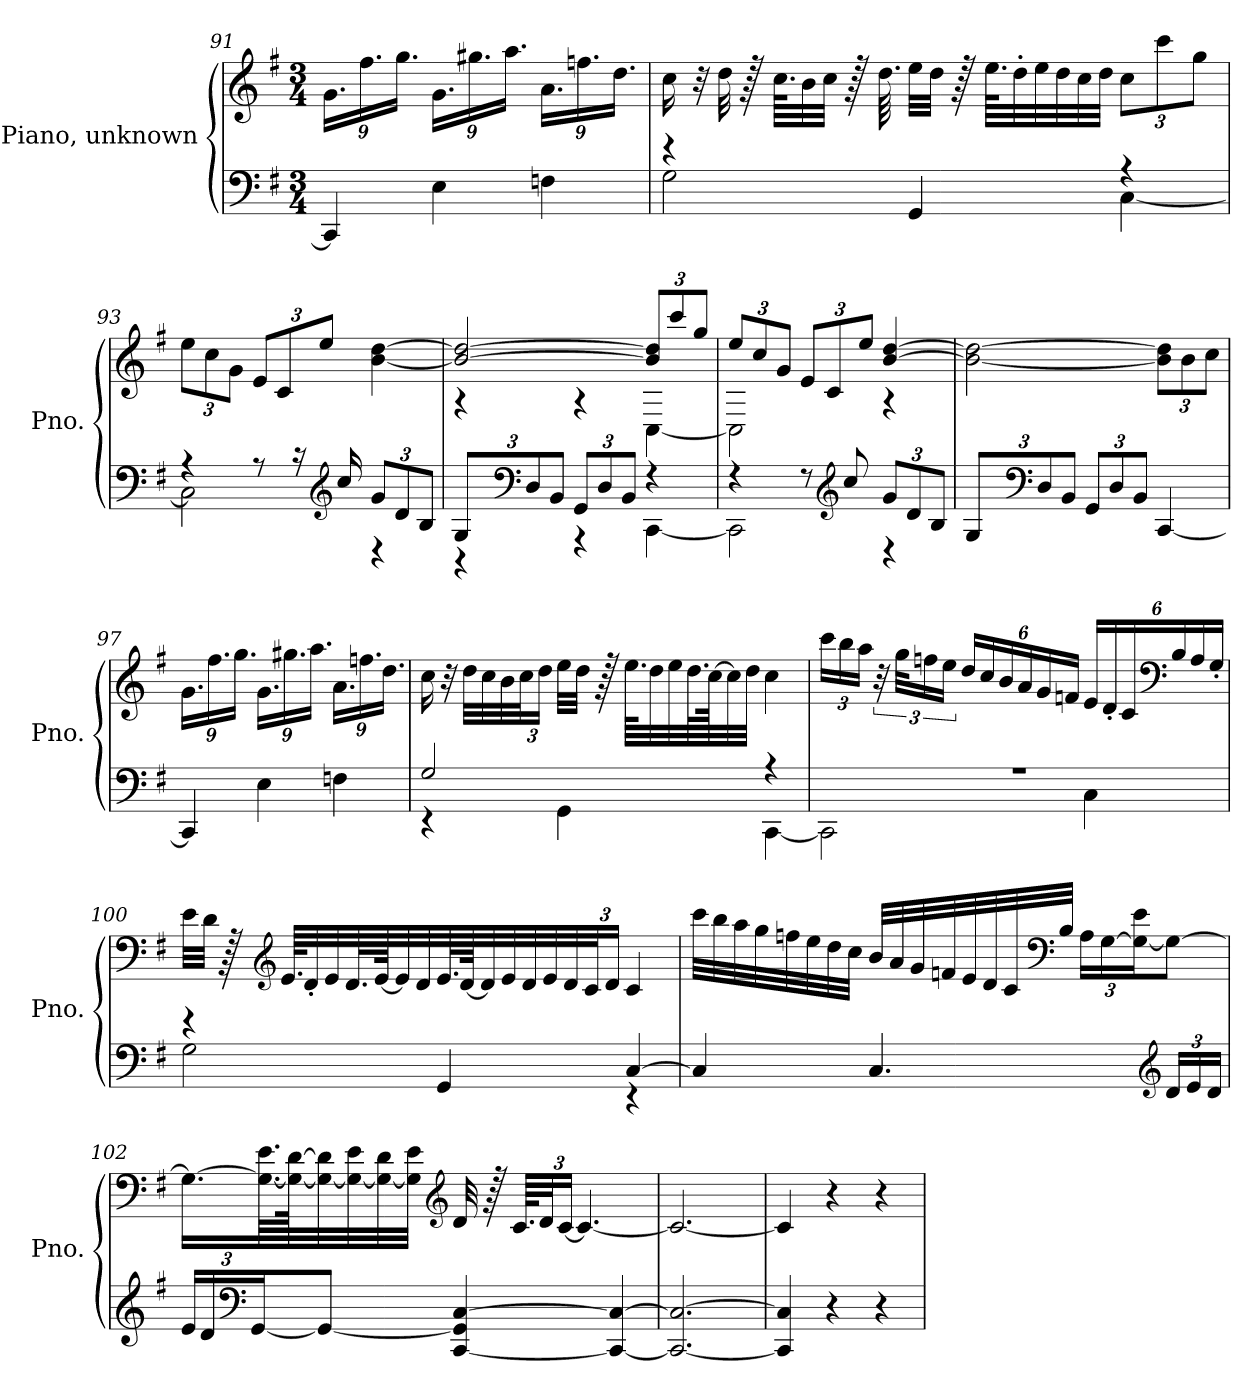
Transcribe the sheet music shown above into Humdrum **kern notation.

**kern	**kern
*part1	*part1
*staff2	*staff1
*I"Piano, unknown	*
*I'Pno.	*
!!LO:LB:g=z
*clefF4	*clefG2
*k[f#]	*k[f#]
*M3/4	*M3/4
*	*Xbrackettup
=91	=91
4CC/]	18.g\LL
.	18.ff#\
.	18.gg\JJ
4E\	18.g\LL
.	18.gg#X\
.	18.aa\JJ
4Fn\	18.a\LL
.	18.ffn\
.	18.dd\JJ
=92	=92
*^	*
4r	2G\	16cc\
.	.	32r
.	.	32dd\
.	.	128r
.	.	64.cc\KLLL
.	.	32b\
.	.	32cc\JJJ
.	.	128r
.	.	64.dd\
4GG/	.	32ee\LLL
.	.	32dd\JJJ
.	.	128r
.	.	64.ee\KLLL
.	.	32dd'\
.	.	32ee\
.	.	32dd\
.	.	32cc\
.	.	32dd\JJJ
4r	[4C\	12cc\L
.	.	12ccc\
.	.	12gg\J
!!LO:LB:g=z
=93	=93	=93
4r	2C\]	12ee\L
.	.	12cc\
.	.	12g\J
8r	.	12e/L
.	.	12c/
16r	.	.
.	.	12ee/J
*clefG2	*	*
16cc/	.	.
*Xbrackettup	*	*
12g/L	4r	[4b\ [4dd\
12d/	.	.
12B/J	.	.
=94	=94	=94
*	*	*^
12G/L	4r	2b/_ 2dd/_	4r
*clefF4	*	*	*
12D/	.	.	.
12BB/J	.	.	.
12GG/L	4r	.	4r
12D/	.	.	.
12BB/J	.	.	.
4r	[4CC\	12b/] 12dd/]L	[4C\
.	.	12ccc/	.
.	.	12gg/J	.
=95	=95	=95	=95
4r	2CC\]	12ee/L	2C\]
.	.	12cc/	.
.	.	12g/J	.
8r	.	12e/L	.
.	.	12c/	.
*clefG2	*	*	*
8cc/	.	.	.
.	.	12ee/J	.
12g/L	4r	[4b/ [4dd/	4r
12d/	.	.	.
12B/J	.	.	.
*v	*v	*	*
*	*v	*v
=96	=96
12G/L	2b\_ 2dd\_
*clefF4	*
12D/	.
12BB/J	.
12GG/L	.
12D/	.
12BB/J	.
[4CC/	12b\] 12dd\]L
.	12b\
.	12cc\J
!!LO:LB:g=z
=97	=97
4CC/]	18.g\LL
.	18.ff#\
.	18.gg\JJ
4E\	18.g\LL
.	18.gg#X\
.	18.aa\JJ
4Fn\	18.a\LL
.	18.ffn\
.	18.dd\JJ
=98	=98
*^	*
2G/	4r	16cc\
.	.	32r
.	.	32dd\LLL
.	.	32cc\
.	.	32b\
.	.	48cc\J
.	.	24dd\JJ
.	4GG\	32ee\LLL
.	.	32dd\JJJ
.	.	128r
.	.	64.ee\KLLL
.	.	32dd\
.	.	32ee\
.	.	64.dd\L
.	.	[128cc\JK
.	.	32cc\]
.	.	32dd\JJJ
4r	[4CC\	4cc\
!!LO:LB:g=z
=99	=99	=99
2.r	2CC\]	24ccc\LL
.	.	24bb\
.	.	24aa\JJ
*	*	*brackettup
.	.	48r
.	.	48gg\KLL
.	.	24ffn\
.	.	24ee\JJ
*	*	*Xbrackettup
.	.	24dd/LL
.	.	24cc/
.	.	24b/
.	.	24a/
.	.	24g/
.	.	24fn/JJ
.	4C\	24e/LL
.	.	24d'/
.	.	24c/
*	*	*clefF4
.	.	24B/
.	.	24A/
.	.	24G'/JJ
=100	=100	=100
4r	2G\	32e\LLL
.	.	32d\JJJ
.	.	128r
*	*	*clefG2
.	.	64.e/KLLL
.	.	32d'/
.	.	32e/
.	.	64.d/L
.	.	[128e/JK
.	.	32e/]
.	.	32d/
4GG/	.	64.e/L
.	.	[128d/JK
.	.	32d/]
.	.	32e/
.	.	32d/
.	.	32e/
.	.	32d/
.	.	48c/J
.	.	24d/JJ
[4C/	4r	4c/
*v	*v	*
!!LO:PB:g=z
=101	=101
4C/]	32ccc\LLL
.	32bb\
.	32aa\
.	32gg\
.	32ffn\
.	32ee\
.	32dd\
.	32cc\JJJ
4.C/	32b/LLL
.	32a/
.	32g/
.	32fn/
.	32e/
.	32d/
.	32c/
*	*clefF4
.	32B/JJJ
.	24A\LL
.	[24G\
.	24G\_ 24e\J
*clefG2	*
24d/LL	8G\J_
24e/	.
24d/JJ	.
!!LO:LB:g=z
=102	=102
24e/LL	16.G\LL_
24d/	.
*clefF4	*
[24GG/J	.
.	64.G\_ 64.e\LL
.	128G\_ [128d\JK
8GG/J_	32G\_ 32d\]
.	32G\_ 32e\
.	32G\_ 32d\
.	32G\] 32e\JJJ
*	*clefG2
[4CC/ 4GG/] [4C/	32d/
.	128r
.	64.c/KLLL
.	48d/J
.	[24c/JJ
.	4.c/_
4CC/_ 4C/_	.
=103	=103
2.CC/_ 2.C/_	2.c/_
=104	=104
4CC/] 4C/]	4c/]
4r	4r
4r	4r
=	=
*-	*-
